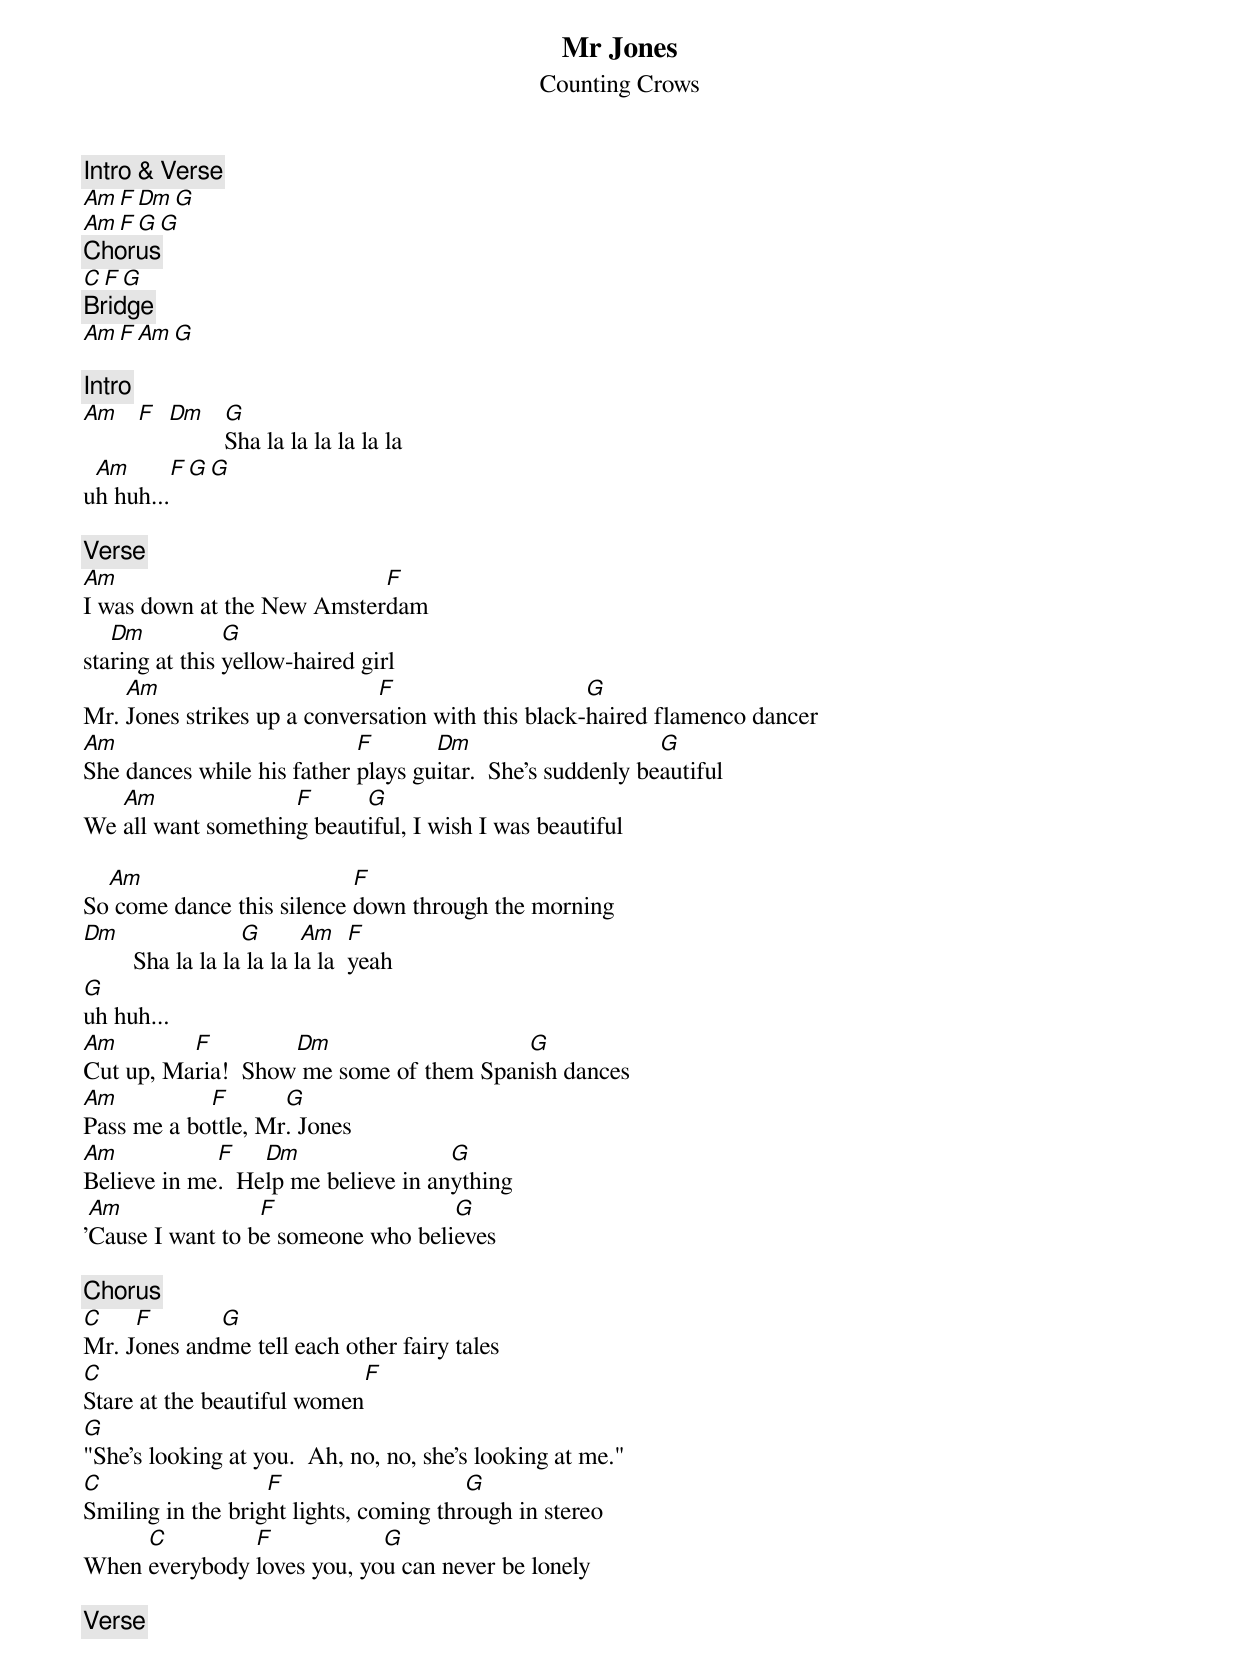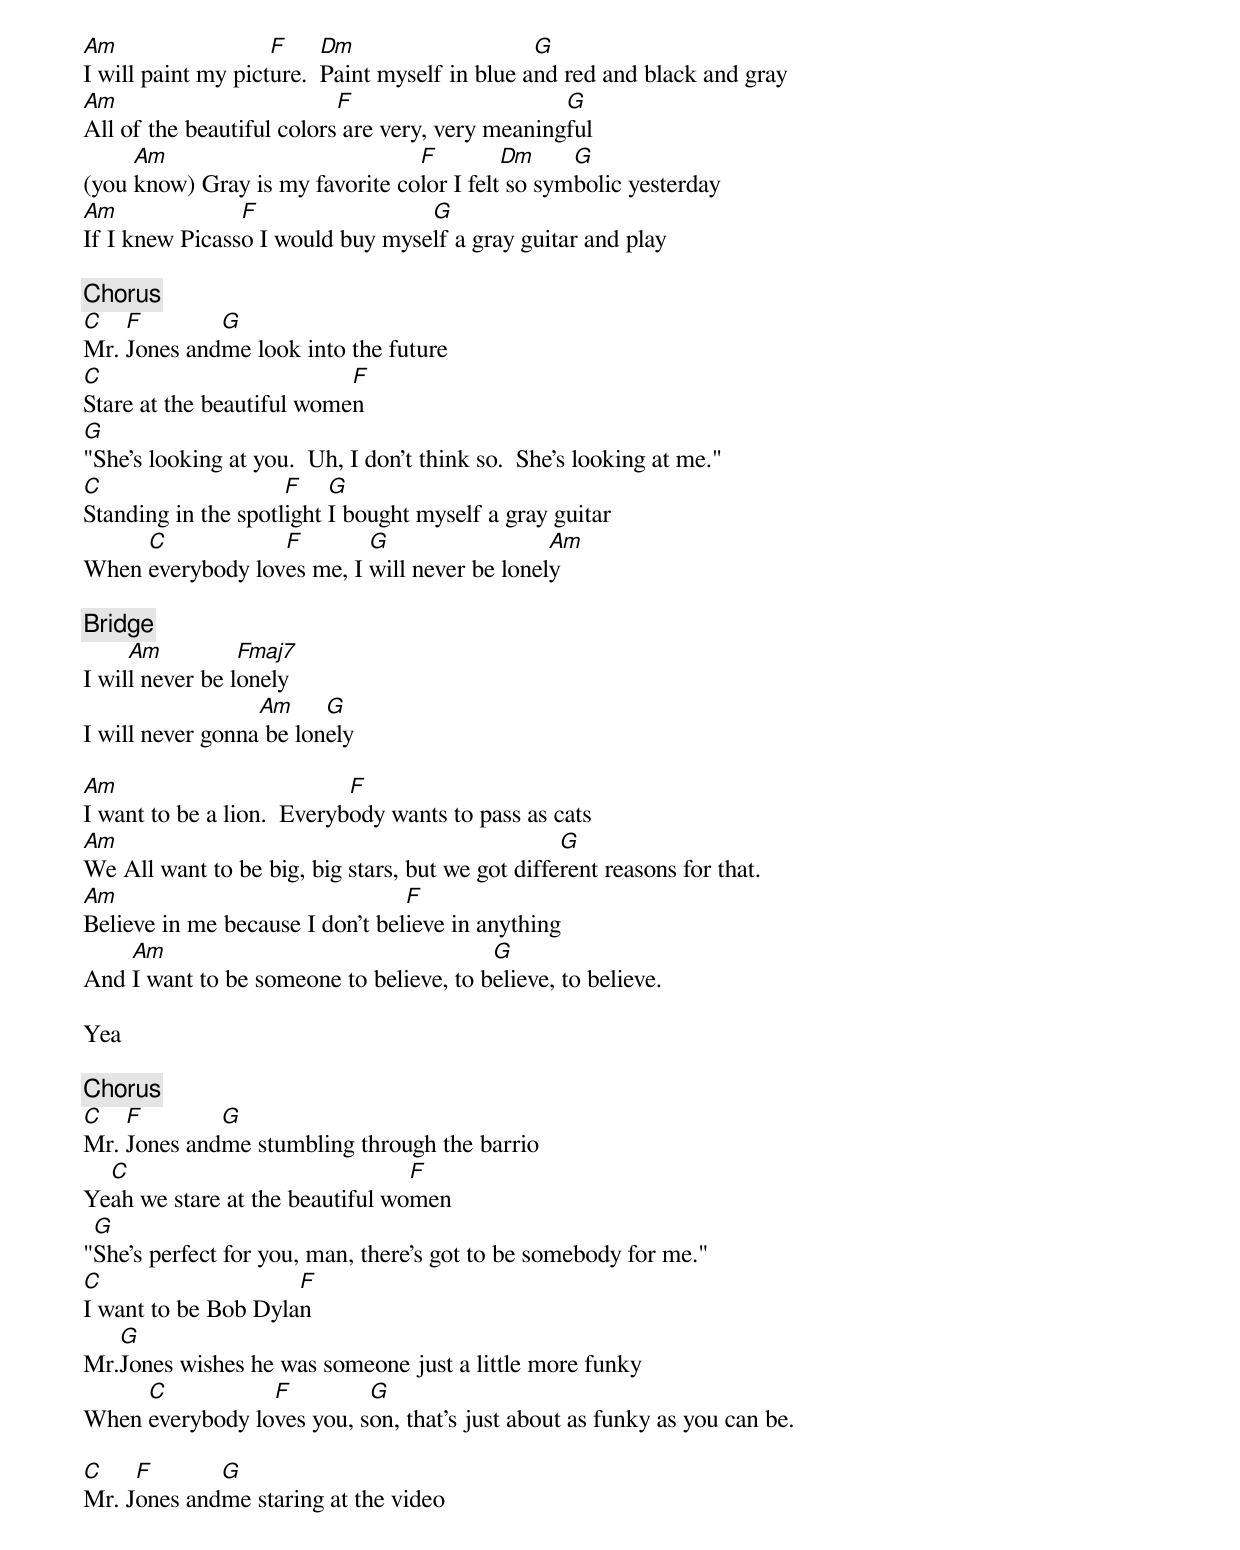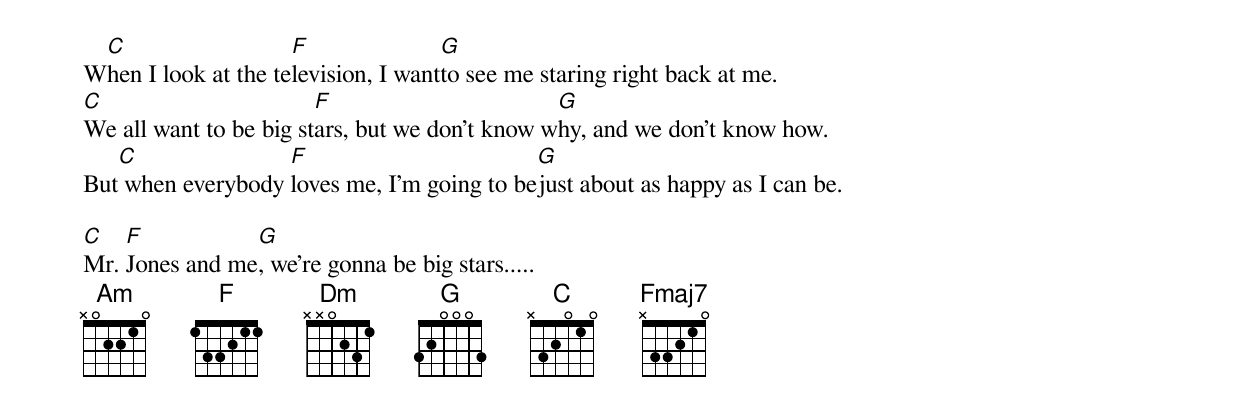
{t: Mr Jones}
{st: Counting Crows}

{c: Intro & Verse}
[Am][F][Dm][G]
[Am][F][G][G]
{c: Chorus}
[C][F][G]
{c: Bridge}
[Am][F][Am][G]

{c: Intro}
[Am]   [F]  [Dm]   [G]Sha la la la la la la
u[Am]h huh...[F][G][G]

{c: Verse}
[Am]I was down at the New Amster[F]dam
sta[Dm]ring at this [G]yellow-haired girl
Mr. [Am]Jones strikes up a convers[F]ation with this black-[G]haired flamenco dancer
[Am]She dances while his father [F]plays gu[Dm]itar.  She's suddenly be[G]autiful
We [Am]all want somethin[F]g beaut[G]iful, I wish I was beautiful

So[Am] come dance this silence [F]down through the morning
[Dm]        Sha la la la[G] la la l[Am]a la  [F]yeah
[G]uh huh...
[Am]Cut up, Ma[F]ria!  Show[Dm] me some of them Span[G]ish dances
[Am]Pass me a bo[F]ttle, Mr[G]. Jones
[Am]Believe in me[F].  He[Dm]lp me believe in an[G]ything
'[Am]Cause I want to b[F]e someone who beli[G]eves

{c: Chorus}
[C]Mr. J[F]ones and[G]me tell each other fairy tales
[C]Stare at the beautiful women[F]
[G]"She's looking at you.  Ah, no, no, she's looking at me."
[C]Smiling in the brig[F]ht lights, coming thr[G]ough in stereo
When [C]everybody [F]loves you, yo[G]u can never be lonely

{c: Verse}
[Am]I will paint my pict[F]ure.  [Dm]Paint myself in blue a[G]nd red and black and gray
[Am]All of the beautiful colors[F] are very, very meaning[G]ful
(you [Am]know) Gray is my favorite co[F]lor I felt[Dm] so sym[G]bolic yesterday
[Am]If I knew Picass[F]o I would buy myse[G]lf a gray guitar and play

{c: Chorus}
[C]Mr. [F]Jones and[G]me look into the future
[C]Stare at the beautiful wome[F]n
[G]"She's looking at you.  Uh, I don't think so.  She's looking at me."
[C]Standing in the spotl[F]ight [G]I bought myself a gray guitar
When [C]everybody lov[F]es me, I [G]will never be lonel[Am]y

{c: Bridge}
I wil[Am]l never be l[Fmaj7]onely
I will never gonna[Am] be lon[G]ely

[Am]I want to be a lion.  Everyb[F]ody wants to pass as cats
[Am]We All want to be big, big stars, but we got diffe[G]rent reasons for that.
[Am]Believe in me because I don't bel[F]ieve in anything
And [Am]I want to be someone to believe, to b[G]elieve, to believe.

Yea

{c: Chorus}
[C]Mr. [F]Jones and[G]me stumbling through the barrio
Ye[C]ah we stare at the beautiful wo[F]men
"[G]She's perfect for you, man, there's got to be somebody for me."
[C]I want to be Bob Dyla[F]n
Mr.[G]Jones wishes he was someone just a little more funky
When [C]everybody lo[F]ves you, s[G]on, that's just about as funky as you can be.

[C]Mr. J[F]ones and[G]me staring at the video
W[C]hen I look at the te[F]levision, I want[G]to see me staring right back at me.
[C]We all want to be big st[F]ars, but we don't know w[G]hy, and we don't know how.
But[C] when everybody [F]loves me, I'm going to be[G]just about as happy as I can be.

[C]Mr. [F]Jones and me[G], we're gonna be big stars.....
